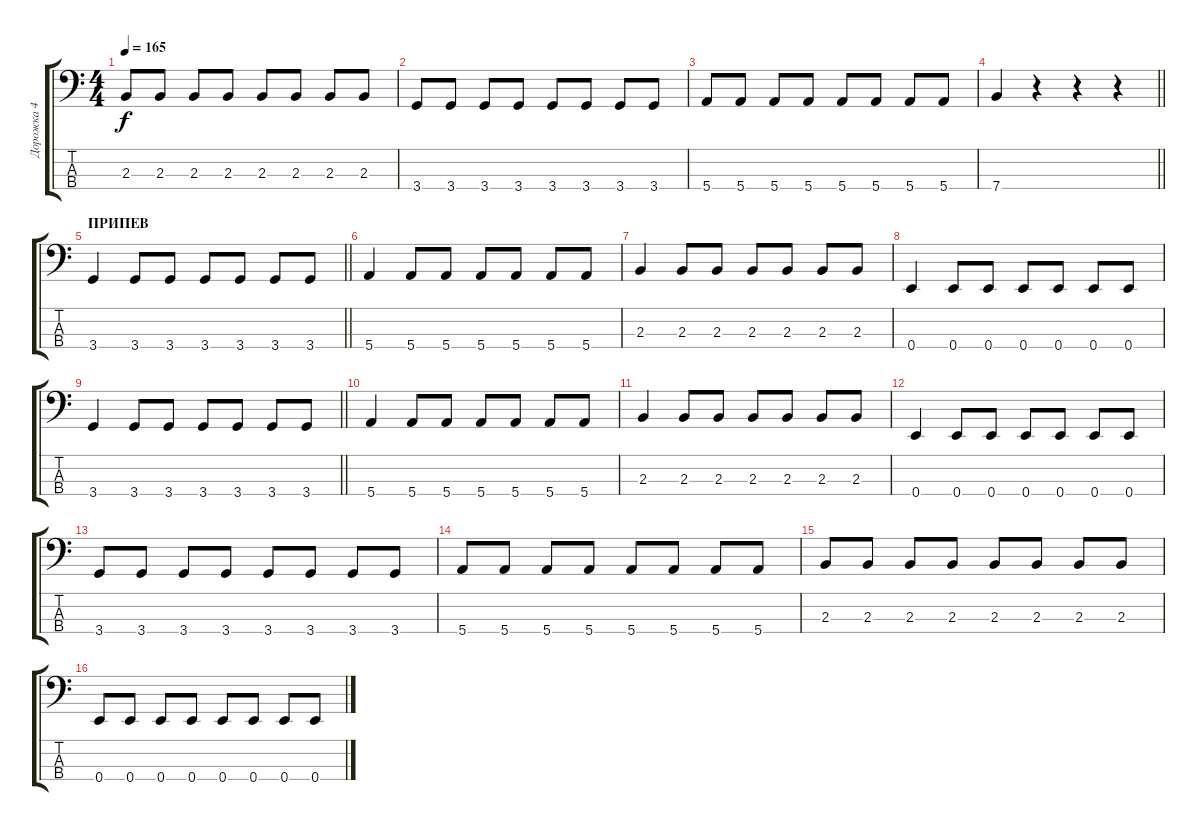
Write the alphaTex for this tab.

\track ("Дорожка 4" "Дорожка 4") {instrument electricbassfinger}
\staff {score tabs}
\tuning (G2 D2 A1 E1) {hide}
\ts (4 4)
\tempo 165
\clef f4
\ks c
2.3.8{dy f} 2.3.8 2.3.8 2.3.8 2.3.8 2.3.8 2.3.8 2.3.8 |
3.4.8 3.4.8 3.4.8 3.4.8 3.4.8 3.4.8 3.4.8 3.4.8 |
5.4.8 5.4.8 5.4.8 5.4.8 5.4.8 5.4.8 5.4.8 5.4.8 |
\barLineRight lightlight
7.4.4 r.4 r.4 r.4 |
\section ("" "ПРИПЕВ")
\barLineRight lightlight
3.4.4 3.4.8 3.4.8 3.4.8 3.4.8 3.4.8 3.4.8 |
5.4.4 5.4.8 5.4.8 5.4.8 5.4.8 5.4.8 5.4.8 |
2.3.4 2.3.8 2.3.8 2.3.8 2.3.8 2.3.8 2.3.8 |
0.4.4 0.4.8 0.4.8 0.4.8 0.4.8 0.4.8 0.4.8 |
\barLineRight lightlight
3.4.4 3.4.8 3.4.8 3.4.8 3.4.8 3.4.8 3.4.8 |
5.4.4 5.4.8 5.4.8 5.4.8 5.4.8 5.4.8 5.4.8 |
2.3.4 2.3.8 2.3.8 2.3.8 2.3.8 2.3.8 2.3.8 |
0.4.4 0.4.8 0.4.8 0.4.8 0.4.8 0.4.8 0.4.8 |
3.4.8 3.4.8 3.4.8 3.4.8 3.4.8 3.4.8 3.4.8 3.4.8 |
5.4.8 5.4.8 5.4.8 5.4.8 5.4.8 5.4.8 5.4.8 5.4.8 |
2.3.8 2.3.8 2.3.8 2.3.8 2.3.8 2.3.8 2.3.8 2.3.8 |
0.4.8 0.4.8 0.4.8 0.4.8 0.4.8 0.4.8 0.4.8 0.4.8
